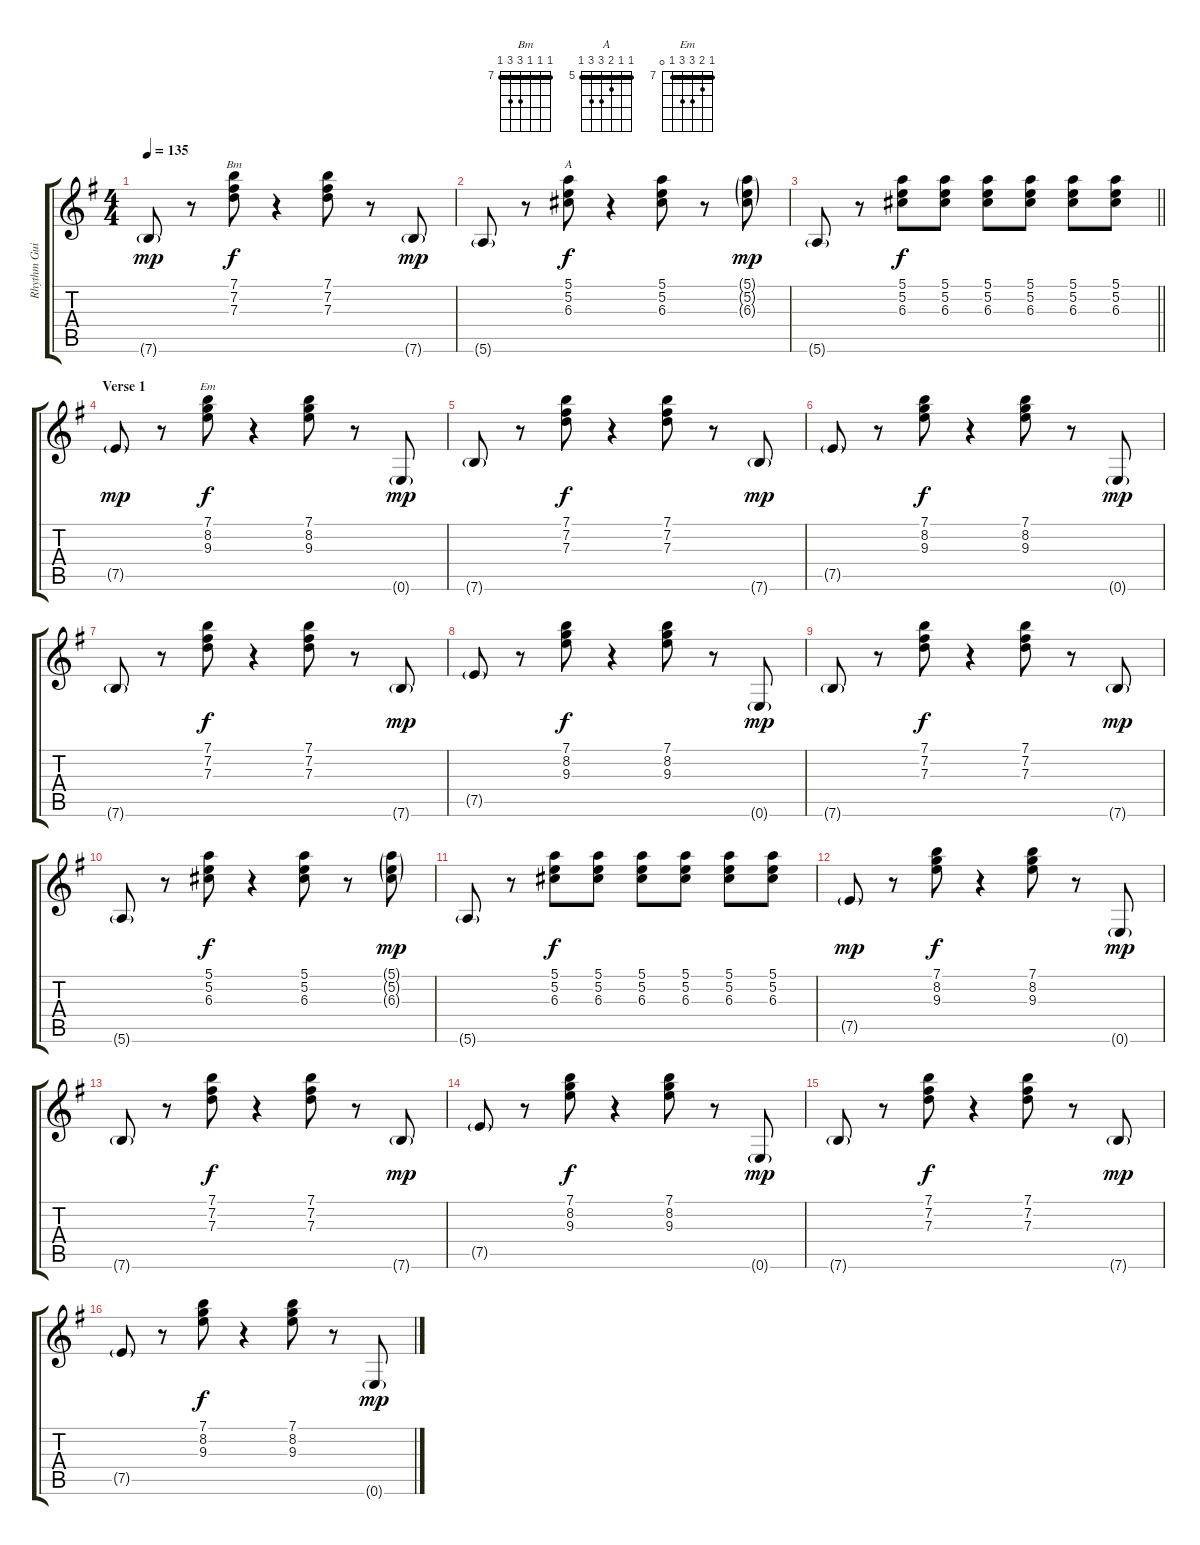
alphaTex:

\track ("Rhythm Guitar" "Rhythm Gui") {instrument overdrivenguitar}
\staff {score tabs}
\tuning (E4 B3 G3 D3 A2 E2) {hide}
\chord ("Bm" 7 7 7 9 9 7) {firstfret 7 barre 7}
\chord ("A" 5 5 6 7 7 5) {firstfret 5 barre 5}
\chord ("Em" 7 8 9 9 7 0) {firstfret 7 barre 7}
\ts (4 4)
\tempo 135
\clef g2
\ks g
7.6{g}.8{dy mp} r.8 (7.1 7.2 7.3).8{ch "Bm" dy f} r.4 (7.1 7.2 7.3).8 r.8 7.6{g}.8{dy mp} |
5.6{g}.8 r.8 (5.1 5.2 6.3).8{ch "A" dy f} r.4 (5.1 5.2 6.3).8 r.8 (5.1{g} 5.2{g} 6.3{g}).8{dy mp} |
\barLineRight lightlight
5.6{g}.8 r.8 (5.1 5.2 6.3).8{dy f} (5.1 5.2 6.3).8 (5.1 5.2 6.3).8 (5.1 5.2 6.3).8 (5.1 5.2 6.3).8 (5.1 5.2 6.3).8 |
\section ("" "Verse 1")
7.5{g}.8{dy mp} r.8 (7.1 8.2 9.3).8{ch "Em" dy f} r.4 (7.1 8.2 9.3).8 r.8 0.6{g}.8{dy mp} |
7.6{g}.8 r.8 (7.1 7.2 7.3).8{dy f} r.4 (7.1 7.2 7.3).8 r.8 7.6{g}.8{dy mp} |
7.5{g}.8 r.8 (7.1 8.2 9.3).8{dy f} r.4 (7.1 8.2 9.3).8 r.8 0.6{g}.8{dy mp} |
7.6{g}.8 r.8 (7.1 7.2 7.3).8{dy f} r.4 (7.1 7.2 7.3).8 r.8 7.6{g}.8{dy mp} |
7.5{g}.8 r.8 (7.1 8.2 9.3).8{dy f} r.4 (7.1 8.2 9.3).8 r.8 0.6{g}.8{dy mp} |
7.6{g}.8 r.8 (7.1 7.2 7.3).8{dy f} r.4 (7.1 7.2 7.3).8 r.8 7.6{g}.8{dy mp} |
5.6{g}.8 r.8 (5.1 5.2 6.3).8{dy f} r.4 (5.1 5.2 6.3).8 r.8 (5.1{g} 5.2{g} 6.3{g}).8{dy mp} |
5.6{g}.8 r.8 (5.1 5.2 6.3).8{dy f} (5.1 5.2 6.3).8 (5.1 5.2 6.3).8 (5.1 5.2 6.3).8 (5.1 5.2 6.3).8 (5.1 5.2 6.3).8 |
7.5{g}.8{dy mp} r.8 (7.1 8.2 9.3).8{dy f} r.4 (7.1 8.2 9.3).8 r.8 0.6{g}.8{dy mp} |
7.6{g}.8 r.8 (7.1 7.2 7.3).8{dy f} r.4 (7.1 7.2 7.3).8 r.8 7.6{g}.8{dy mp} |
7.5{g}.8 r.8 (7.1 8.2 9.3).8{dy f} r.4 (7.1 8.2 9.3).8 r.8 0.6{g}.8{dy mp} |
7.6{g}.8 r.8 (7.1 7.2 7.3).8{dy f} r.4 (7.1 7.2 7.3).8 r.8 7.6{g}.8{dy mp} |
7.5{g}.8 r.8 (7.1 8.2 9.3).8{dy f} r.4 (7.1 8.2 9.3).8 r.8 0.6{g}.8{dy mp}
